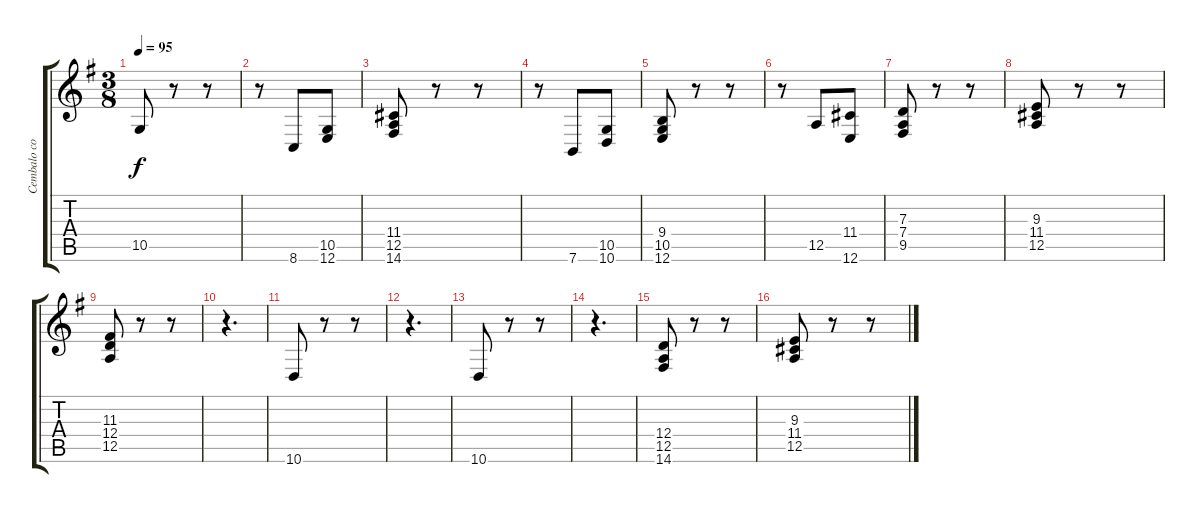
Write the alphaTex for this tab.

\track ("Cembalo concertato." "Cembalo co") {instrument harpsichord}
\staff {score tabs}
\tuning (E4 B3 G3 D3 A2 E2) {hide}
\ts (3 8)
\tempo 95
\clef g2
\ks g
10.5.8{dy f} r.8 r.8 |
r.8 8.6.8{beam merge} (10.5 12.6).8 |
(11.4 12.5 14.6).8 r.8 r.8 |
r.8 7.6.8{beam merge} (10.5 10.6).8 |
(9.4 10.5 12.6).8 r.8 r.8 |
r.8 12.5.8{beam merge} (11.4 12.6).8 |
(7.3 7.4 9.5).8 r.8 r.8 |
(9.3 11.4 12.5).8 r.8 r.8 |
(11.3 12.4 12.5).8 r.8 r.8 |
r.4{d} |
10.6.8 r.8 r.8 |
r.4{d} |
10.6.8 r.8 r.8 |
r.4{d} |
(12.4 12.5 14.6).8{beam Up} r.8 r.8 |
(9.3 11.4 12.5).8 r.8 r.8
